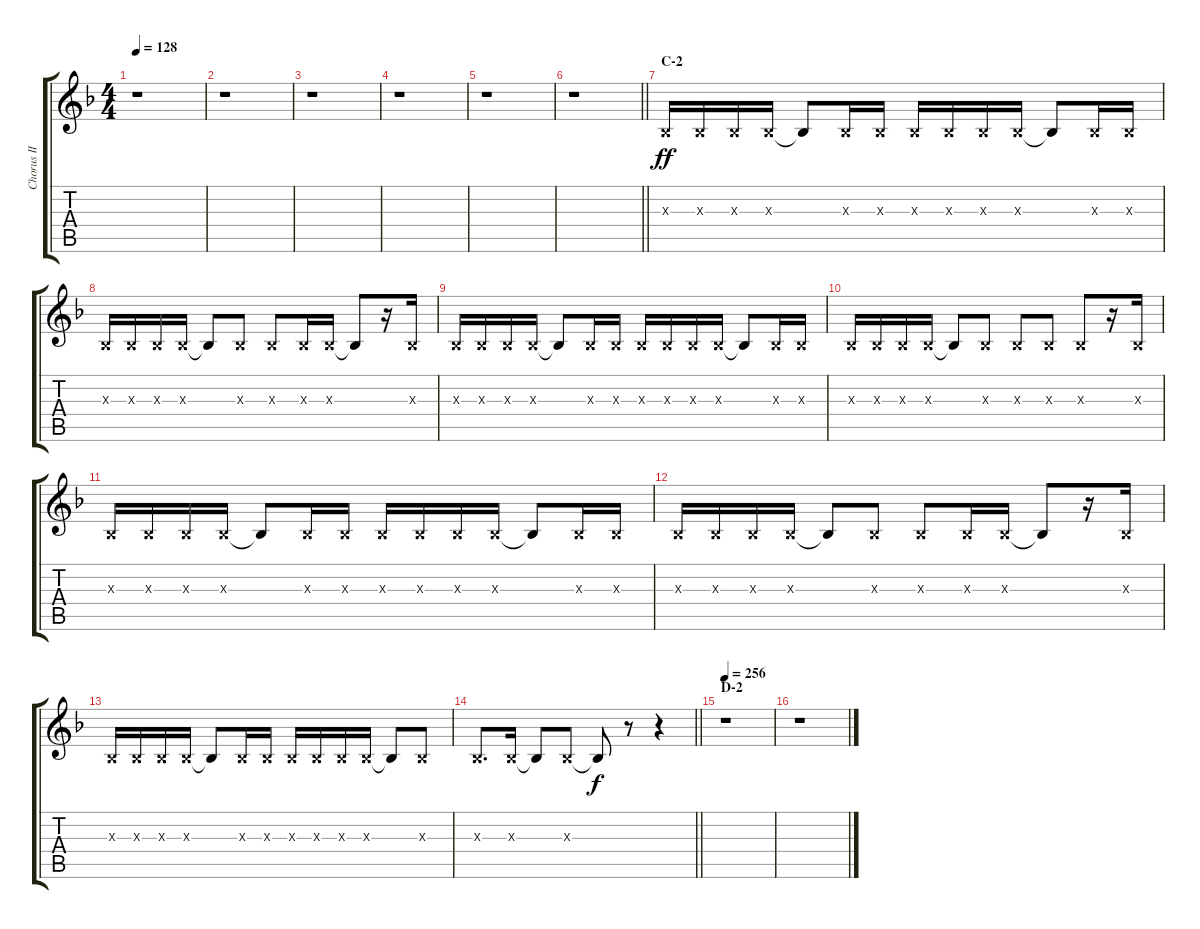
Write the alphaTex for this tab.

\track ("Chorus II" "Chorus II") {instrument voiceoohs}
\staff {score tabs}
\tuning (E4 B3 G3 D3 A2 E2) {hide}
\ts (4 4)
\tempo 128
\clef g2
\ks f
r.1{dy ff} |
r.1 |
r.1 |
r.1 |
r.1 |
\barLineRight lightlight
r.1 |
\section ("" "C-2")
3.3{x}.16 3.3{x}.16 3.3{x}.16 3.3{x}.16 3.3{t}.8 3.3{x}.16 3.3{x}.16 3.3{x}.16 3.3{x}.16 3.3{x}.16 3.3{x}.16 3.3{t}.8 3.3{x}.16 3.3{x}.16 |
3.3{x}.16 3.3{x}.16 3.3{x}.16 3.3{x}.16 3.3{t}.8 3.3{x}.8 3.3{x}.8 3.3{x}.16 3.3{x}.16 3.3{t}.8 r.16 3.3{x}.16 |
3.3{x}.16 3.3{x}.16 3.3{x}.16 3.3{x}.16 3.3{t}.8 3.3{x}.16 3.3{x}.16 3.3{x}.16 3.3{x}.16 3.3{x}.16 3.3{x}.16 3.3{t}.8 3.3{x}.16 3.3{x}.16 |
3.3{x}.16 3.3{x}.16 3.3{x}.16 3.3{x}.16 3.3{t}.8 3.3{x}.8 3.3{x}.8 3.3{x}.8 3.3{x}.8 r.16 3.3{x}.16 |
3.3{x}.16 3.3{x}.16 3.3{x}.16 3.3{x}.16 3.3{t}.8 3.3{x}.16 3.3{x}.16 3.3{x}.16 3.3{x}.16 3.3{x}.16 3.3{x}.16 3.3{t}.8 3.3{x}.16 3.3{x}.16 |
3.3{x}.16 3.3{x}.16 3.3{x}.16 3.3{x}.16 3.3{t}.8 3.3{x}.8 3.3{x}.8 3.3{x}.16 3.3{x}.16 3.3{t}.8 r.16 3.3{x}.16 |
3.3{x}.16 3.3{x}.16 3.3{x}.16 3.3{x}.16 3.3{t}.8 3.3{x}.16 3.3{x}.16 3.3{x}.16 3.3{x}.16 3.3{x}.16 3.3{x}.16 3.3{t}.8 3.3{x}.8 |
\barLineRight lightlight
3.3{x}.8{d} 3.3{x}.16 3.3{t}.8 3.3{x}.8 3.3{t}.8{dy f} r.8 r.4 |
\section ("" "D-2")
\tempo 256
r.1 |
r.1
